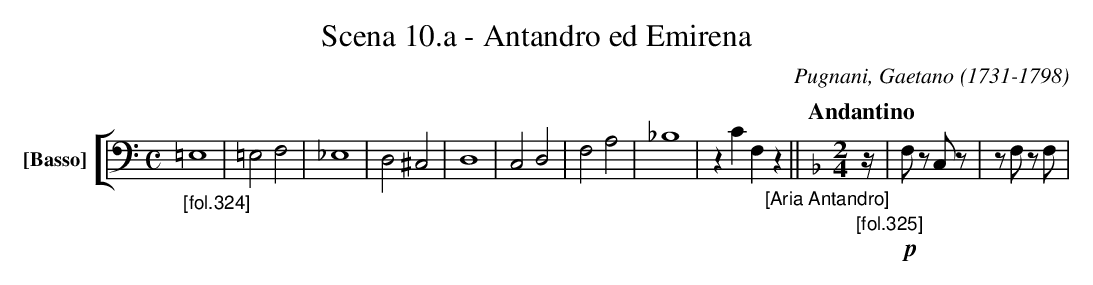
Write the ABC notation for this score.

X:1
T:Scena 10.a - Antandro ed Emirena
C:Pugnani, Gaetano (1731-1798)
M:C
L:1/4
K:Bb
V: 14 clef=bass name="[Basso]" sname="B."
%%staves [ 14 ]
"_[fol.324]" [K:C] =E,4 | =E,2F,2 | _E,4 | D,2 ^C,2 | D,4 | C,2 D,2 | F,2 A,2 | _B,4 | \
   z C F,  "_[Aria Antandro]" z || \
"_[fol.325]" [Q:"Andantino"] [M:2/4] [K:F] z// | !p! F,/z/ C,/z/ | z/F,/z/ F,/ | \
